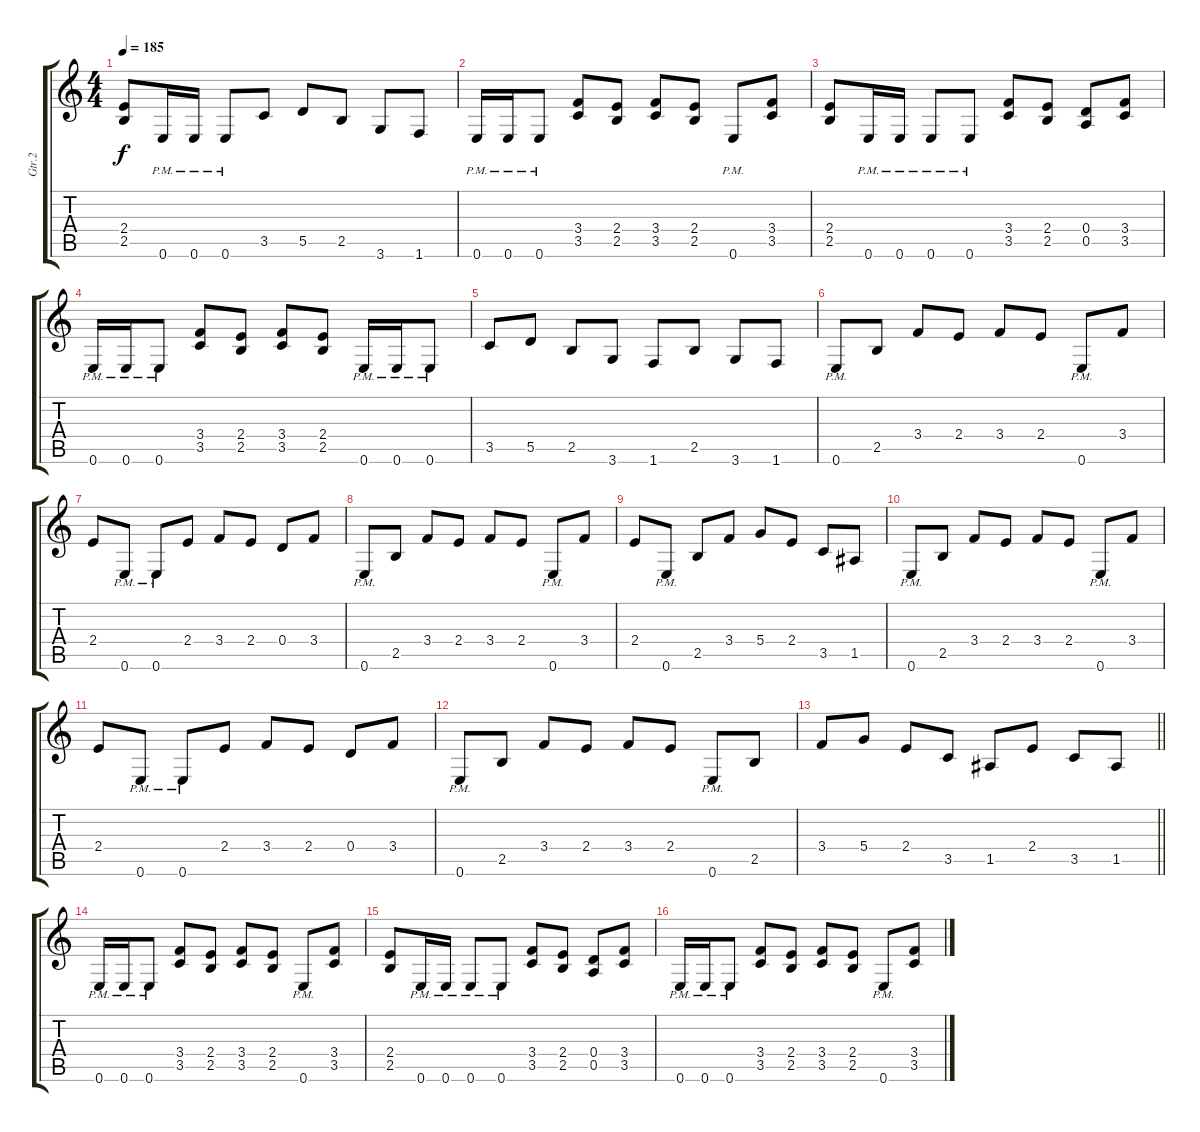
\track ("Gtr.2" "Gtr.2") {instrument distortionguitar}
\staff {score tabs}
\tuning (E4 B3 G3 D3 A2 E2) {hide}
\ts (4 4)
\tempo 185
\clef g2
\ks c
(2.4 2.5).8{dy f} 0.6{pm}.16 0.6{pm}.16 0.6{pm}.8 3.5.8 5.5.8 2.5.8 3.6.8 1.6.8 |
0.6{pm}.16 0.6{pm}.16 0.6{pm}.8 (3.4 3.5).8 (2.4 2.5).8 (3.4 3.5).8 (2.4 2.5).8 0.6{pm}.8 (3.4 3.5).8 |
(2.4 2.5).8 0.6{pm}.16 0.6{pm}.16 0.6{pm}.8 0.6{pm}.8 (3.4 3.5).8 (2.4 2.5).8 (0.4 0.5).8 (3.4 3.5).8 |
0.6{pm}.16 0.6{pm}.16 0.6{pm}.8 (3.4 3.5).8 (2.4 2.5).8 (3.4 3.5).8 (2.4 2.5).8 0.6{pm}.16 0.6{pm}.16 0.6{pm}.8 |
3.5.8 5.5.8 2.5.8 3.6.8 1.6.8 2.5.8 3.6.8 1.6.8 |
0.6{pm}.8 2.5.8 3.4.8 2.4.8 3.4.8 2.4.8 0.6{pm}.8 3.4.8 |
2.4.8 0.6{pm}.8 0.6{pm}.8 2.4.8 3.4.8 2.4.8 0.4.8 3.4.8 |
0.6{pm}.8 2.5.8 3.4.8 2.4.8 3.4.8 2.4.8 0.6{pm}.8 3.4.8 |
2.4.8 0.6{pm}.8 2.5.8 3.4.8 5.4.8 2.4.8 3.5.8 1.5.8 |
0.6{pm}.8 2.5.8 3.4.8 2.4.8 3.4.8 2.4.8 0.6{pm}.8 3.4.8 |
2.4.8 0.6{pm}.8 0.6{pm}.8 2.4.8 3.4.8 2.4.8 0.4.8 3.4.8 |
0.6{pm}.8 2.5.8 3.4.8 2.4.8 3.4.8 2.4.8 0.6{pm}.8 2.5.8 |
\barLineRight lightlight
3.4.8 5.4.8 2.4.8 3.5.8 1.5.8 2.4.8 3.5.8 1.5.8 |
0.6{pm}.16 0.6{pm}.16 0.6{pm}.8 (3.4 3.5).8 (2.4 2.5).8 (3.4 3.5).8 (2.4 2.5).8 0.6{pm}.8 (3.4 3.5).8 |
(2.4 2.5).8 0.6{pm}.16 0.6{pm}.16 0.6{pm}.8 0.6{pm}.8 (3.4 3.5).8 (2.4 2.5).8 (0.4 0.5).8 (3.4 3.5).8 |
0.6{pm}.16 0.6{pm}.16 0.6{pm}.8 (3.4 3.5).8 (2.4 2.5).8 (3.4 3.5).8 (2.4 2.5).8 0.6{pm}.8 (3.4 3.5).8
